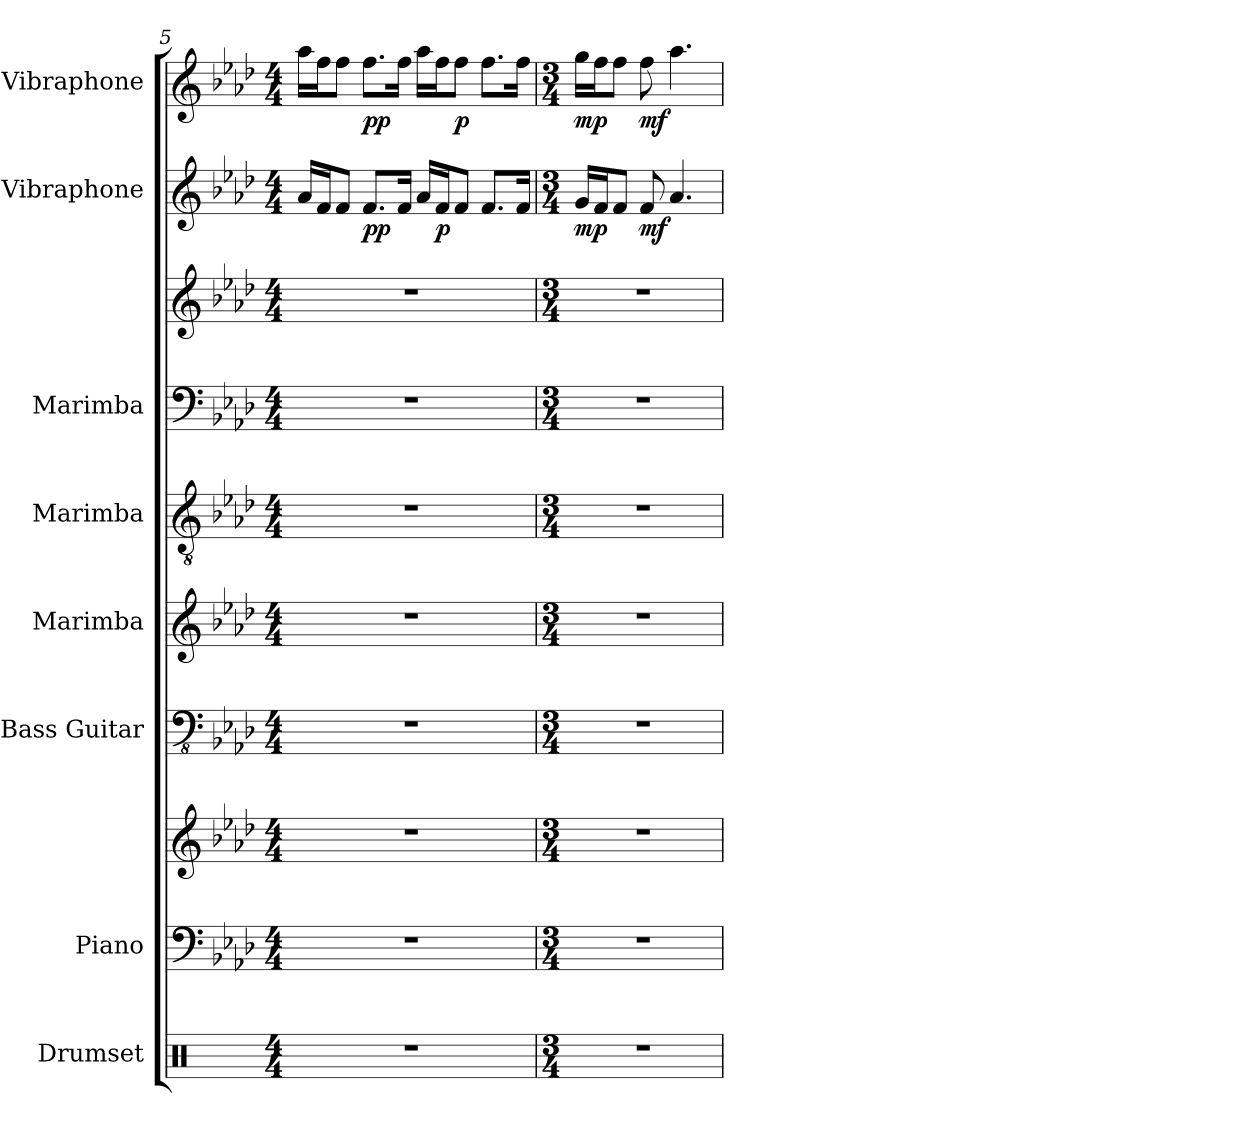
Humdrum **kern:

**kern	**kern	**kern	**kern	**kern	**kern	**kern	**kern	**kern	**dynam	**kern	**dynam
*part8	*part7	*part7	*part6	*part5	*part4	*part3	*part3	*part2	*part2	*part1	*part1
*staff10	*staff9	*staff8	*staff7	*staff6	*staff5	*staff4	*staff3	*staff2	*staff2	*staff1	*staff1
*I"Drumset	*I"Piano	*	*I"Bass Guitar	*I"Marimba	*I"Marimba	*I"Marimba	*	*I"Vibraphone	*	*I"Vibraphone	*
*I'Drs.	*I'Pno.	*	*I'B. Guit.	*I'Mrm.	*I'Mrm.	*I'Mrm.	*	*I'Vib.	*	*I'Vib.	*
*clefX	*clefF4	*clefG2	*clefFv4	*clefG2	*clefGv2	*clefF4	*clefG2	*clefG2	*	*clefG2	*
*k[]	*k[b-e-a-d-]	*k[b-e-a-d-]	*k[b-e-a-d-]	*k[b-e-a-d-]	*k[b-e-a-d-]	*k[b-e-a-d-]	*k[b-e-a-d-]	*k[b-e-a-d-]	*	*k[b-e-a-d-]	*
*M4/4	*M4/4	*M4/4	*M4/4	*M4/4	*M4/4	*M4/4	*M4/4	*M4/4	*	*M4/4	*
=5	=5	=5	=5	=5	=5	=5	=5	=5	=5	=5	=5
1r	1r	1r	1r	1r	1r	1r	1r	16a-/LL	.	16aa-\LL	.
.	.	.	.	.	.	.	.	16f/J	.	16ff\J	.
.	.	.	.	.	.	.	.	8f/J	.	8ff\J	.
!	!	!	!	!	!	!	!	!	!LO:DY:b	!	!LO:DY:b
.	.	.	.	.	.	.	.	8.f/L	pp	8.ff\L	pp
.	.	.	.	.	.	.	.	16f/Jk	.	16ff\Jk	.
.	.	.	.	.	.	.	.	16a-/LL	.	16aa-\LL	.
!	!	!	!	!	!	!	!	!	!LO:DY:b	!	!
.	.	.	.	.	.	.	.	16f/J	p	16ff\J	.
!	!	!	!	!	!	!	!	!	!	!	!LO:DY:b
.	.	.	.	.	.	.	.	8f/J	.	8ff\J	p
.	.	.	.	.	.	.	.	8.f/L	.	8.ff\L	.
.	.	.	.	.	.	.	.	16f/Jk	.	16ff\Jk	.
=6	=6	=6	=6	=6	=6	=6	=6	=6	=6	=6	=6
*M3/4	*M3/4	*M3/4	*M3/4	*M3/4	*M3/4	*M3/4	*M3/4	*M3/4	*	*M3/4	*
!	!	!	!	!	!	!	!	!	!LO:DY:b	!	!LO:DY:b
2.r	2.r	2.r	2.r	2.r	2.r	2.r	2.r	16g/LL	mp	16gg\LL	mp
.	.	.	.	.	.	.	.	16f/J	.	16ff\J	.
.	.	.	.	.	.	.	.	8f/J	.	8ff\J	.
!	!	!	!	!	!	!	!	!	!LO:DY:b	!	!LO:DY:b
.	.	.	.	.	.	.	.	8f/	mf	8ff\	mf
.	.	.	.	.	.	.	.	4.a-/	.	4.aa-\	.
=	=	=	=	=	=	=	=	=	=	=	=
*-	*-	*-	*-	*-	*-	*-	*-	*-	*-	*-	*-
